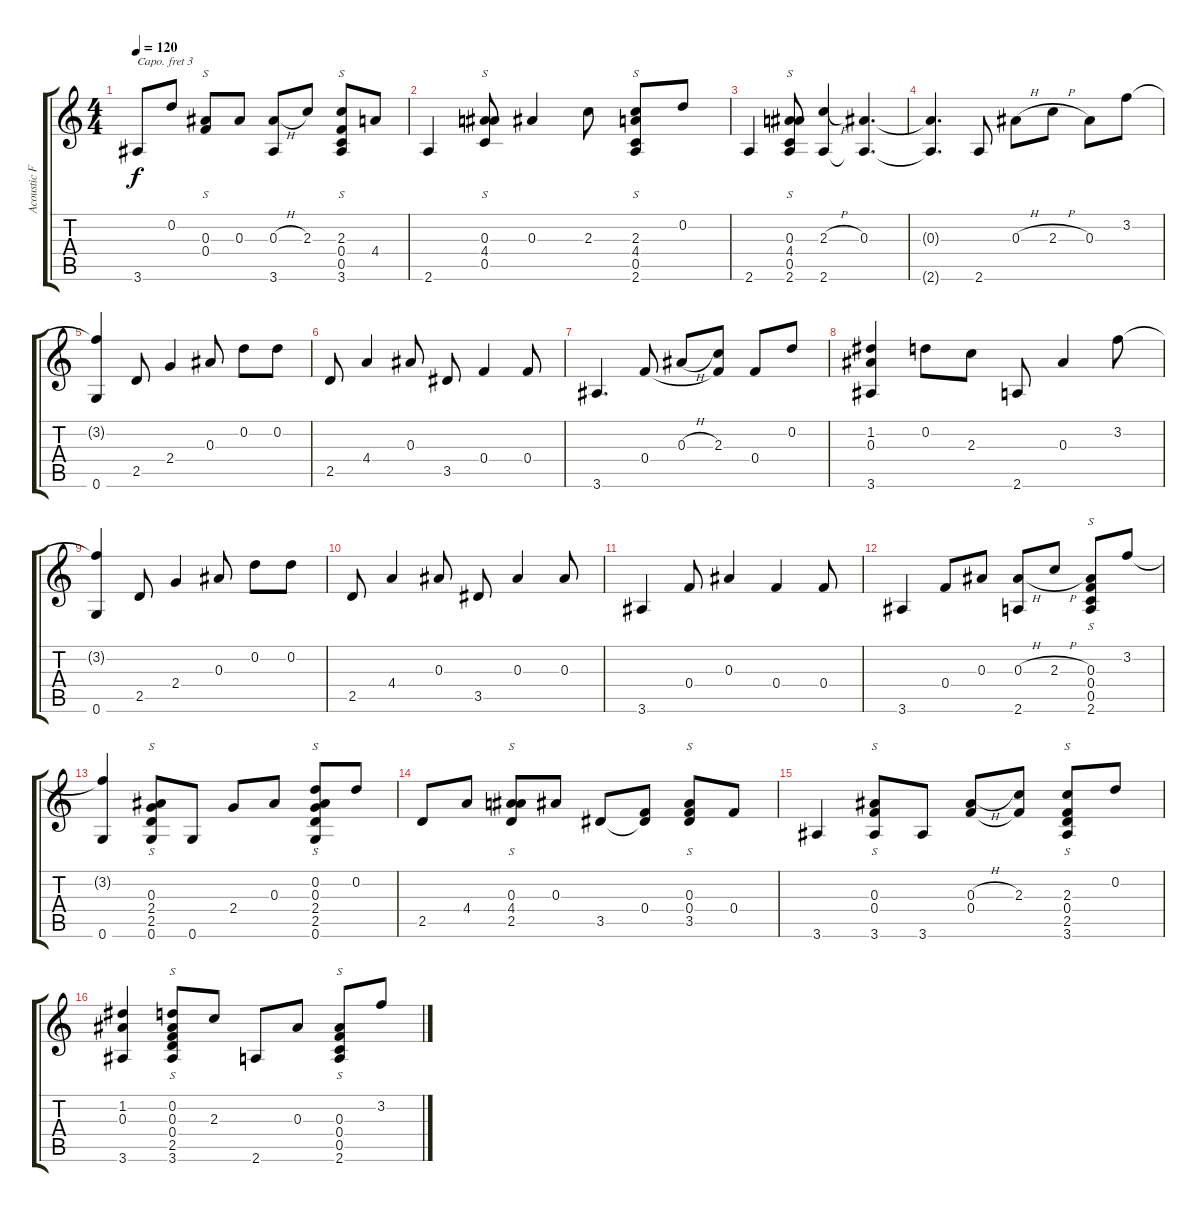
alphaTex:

\track ("Acoustic Fingerstyle Guitar Arrangement" "Acoustic F") {instrument acousticguitarsteel}
\staff {score tabs}
\capo 3
\tuning (E4 B3 G3 D3 A2 E2) {hide}
\ts (4 4)
\tempo 120
\clef g2
\ks c
3.6.8{dy f} 0.2.8 (0.3 0.4).8{s} 0.3.8 (0.3{h} 3.6).8 2.3.8 (2.3 0.4 0.5 3.6).8{s} 4.4.8 |
2.6.4 (0.3 4.4 0.5).8{s} 0.3.4 2.3.8 (2.3 4.4 0.5 2.6).8{s} 0.2.8 |
2.6.4 (0.3 4.4 0.5 2.6).8{s} (2.3{h} 2.6).4 (0.3 2.6{t}).4{d} |
(0.3{t} 2.6{t}).4{d} 2.6.8 0.3{h}.8 2.3{h}.8 0.3.8 3.2.8 |
(3.2{t} 0.6).4 2.5.8 2.4.4 0.3.8 0.2.8 0.2.8 |
2.5.8 4.4.4 0.3.8 3.5.8 0.4.4 0.4.8 |
3.6.4{d} 0.4.8 0.3{h}.8 (2.3 0.4{t}).8 0.4.8 0.2.8 |
(1.2 0.3 3.6).4 0.2.8 2.3.8 2.6.8 0.3.4 3.2.8 |
(3.2{t} 0.6).4 2.5.8 2.4.4 0.3.8 0.2.8 0.2.8 |
2.5.8 4.4.4 0.3.8 3.5.8 0.3.4 0.3.8 |
3.6.4 0.4.8 0.3.4 0.4.4 0.4.8 |
3.6.4 0.4.8 0.3.8 (0.3{h} 2.6).8 2.3{h}.8 (0.3 0.4 0.5 2.6).8{s} 3.2.8 |
(3.2{t} 0.6).4 (0.3 2.4 2.5 0.6).8{s} 0.6.8 2.4.8 0.3.8 (0.2 0.3 2.4 2.5 0.6).8{s} 0.2.8 |
2.5.8 4.4.8 (0.3 4.4 2.5).8{s} 0.3.8 3.5.8 (0.4 3.5{t}).8 (0.3 0.4 3.5).8{s} 0.4.8 |
3.6.4 (0.3 0.4 3.6).8{s} 3.6.8 (0.3{h} 0.4).8 (2.3 0.4{t}).8 (2.3 0.4 2.5 3.6).8{s} 0.2.8 |
(1.2 0.3 3.6).4 (0.2 0.3 0.4 2.5 3.6).8{s} 2.3.8 2.6.8 0.3.8 (0.3 0.4 0.5 2.6).8{s} 3.2.8
